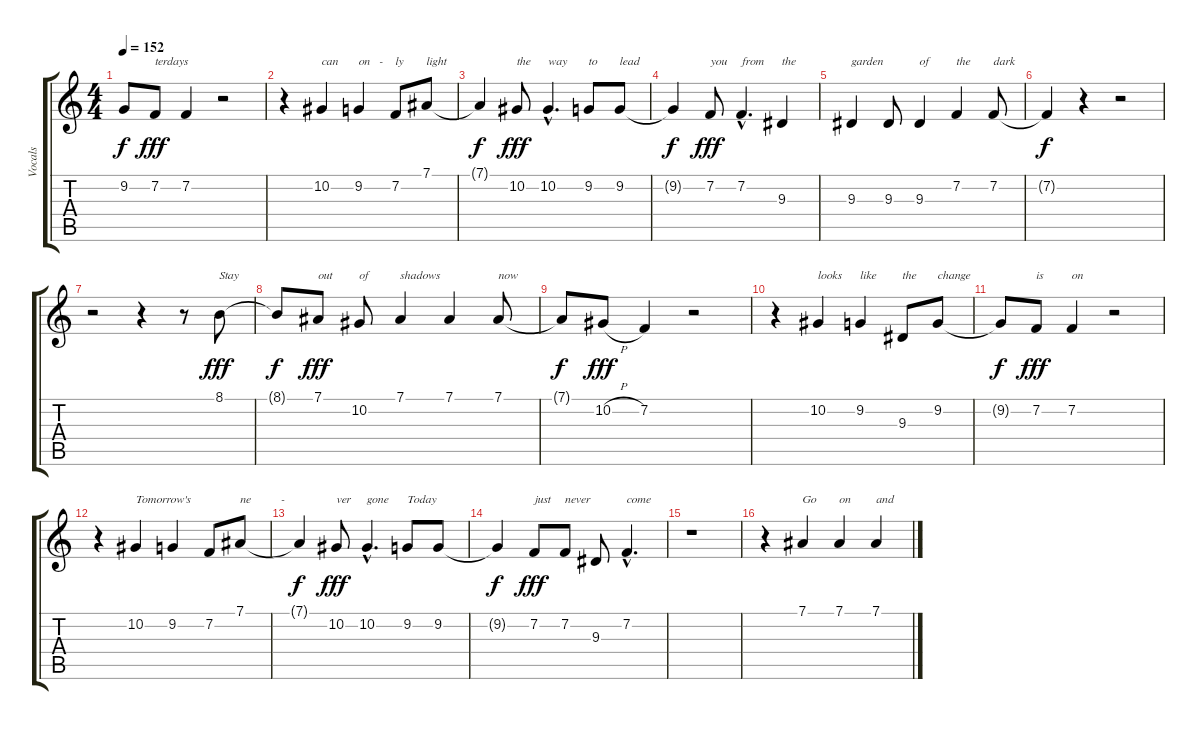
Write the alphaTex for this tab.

\track ("Vocals" "Vocals") {instrument tenorsax}
\staff {score tabs}
\tuning (Eb4 Bb3 Gb3 Db3 Ab2 Eb2) {hide}
\ts (4 4)
\tempo 152
\clef g2
\ks c
9.2{t}.8{dy f} 7.2.8{txt "terdays" dy fff} 7.2.4 r.2 |
r.4 10.2.4{txt "can"} 9.2.4{txt "on   -"} 7.2.8{txt "ly"} 7.1.8{txt "light"} |
7.1{t}.4{dy f} 10.2.8{txt "the" dy fff} 10.2{hac}.4{d txt "way"} 9.2.8{txt "to"} 9.2.8{txt "lead"} |
9.2{t}.4{dy f} 7.2.8{txt "you" dy fff} 7.2{hac}.4{d txt "from"} 9.3.4{txt "the"} |
9.3.4{txt "garden"} 9.3.8 9.3.4{txt "of"} 7.2.4{txt "the"} 7.2.8{txt "dark"} |
7.2{t}.4{dy f} r.4 r.2 |
r.2 r.4 r.8 8.1.8{txt "Stay" dy fff} |
8.1{t}.8{dy f} 7.1.8{txt "out" dy fff} 10.2.8{txt "of"} 7.1.4{txt "shadows"} 7.1.4 7.1.8{txt "now"} |
7.1{t}.8{dy f} 10.2{h}.8{dy fff} 7.2.4 r.2 |
r.4 10.2.4{txt "looks"} 9.2.4{txt "like"} 9.3.8{txt "the"} 9.2.8{txt "change"} |
9.2{t}.8{dy f} 7.2.8{txt "is" dy fff} 7.2.4{txt "on"} r.2 |
r.4 10.2.4{txt "Tomorrow's"} 9.2.4 7.2.8 7.1.8{txt "ne          -"} |
7.1{t}.4{dy f} 10.2.8{txt "ver" dy fff} 10.2{hac}.4{d txt "gone"} 9.2.8{txt "Today"} 9.2.8 |
9.2{t}.4{dy f} 7.2.8{txt "just" dy fff} 7.2.8{txt "never"} 9.3.8 7.2{hac}.4{d txt "come"} |
r.1 |
r.4 7.1.4{txt "Go"} 7.1.4{txt "on"} 7.1.4{txt "and"}
